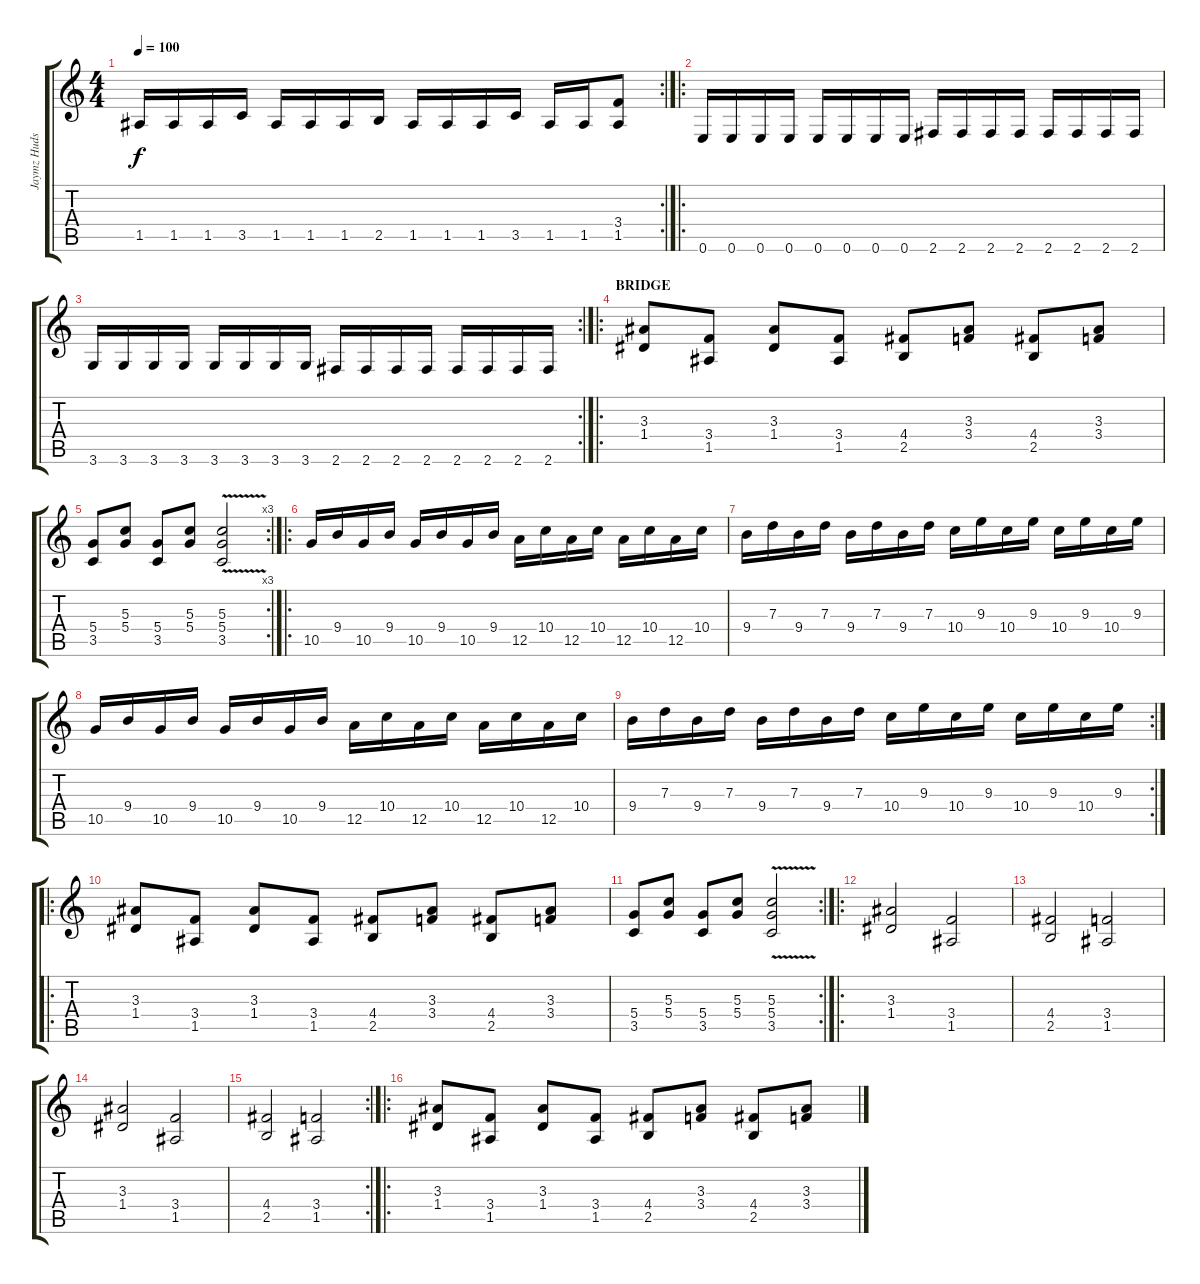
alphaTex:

\track ("Jaymz Hudson" "Jaymz Huds") {instrument distortionguitar}
\staff {score tabs}
\tuning (E4 B3 G3 D3 A2 E2) {hide}
\rc 2
\ts (4 4)
\tempo 100
\clef g2
\ks c
1.5.16{dy f} 1.5.16 1.5.16 3.5.16 1.5.16 1.5.16 1.5.16 2.5.16 1.5.16 1.5.16 1.5.16 3.5.16 1.5.16 1.5.16 (3.4 1.5).8 |
\ro
0.6.16 0.6.16 0.6.16 0.6.16 0.6.16 0.6.16 0.6.16 0.6.16 2.6.16 2.6.16 2.6.16 2.6.16 2.6.16 2.6.16 2.6.16 2.6.16 |
\rc 2
3.6.16 3.6.16 3.6.16 3.6.16 3.6.16 3.6.16 3.6.16 3.6.16 2.6.16 2.6.16 2.6.16 2.6.16 2.6.16 2.6.16 2.6.16 2.6.16 |
\ro
\section ("" "BRIDGE")
(3.3 1.4).8 (3.4 1.5).8 (3.3 1.4).8 (3.4 1.5).8 (4.4 2.5).8 (3.3 3.4).8 (4.4 2.5).8 (3.3 3.4).8 |
\rc 3
(5.4 3.5).8 (5.3 5.4).8 (5.4 3.5).8 (5.3 5.4).8 (5.3{v} 5.4{v} 3.5{v}).2 |
\ro
\section ("" "")
10.5.16 9.4.16 10.5.16 9.4.16 10.5.16 9.4.16 10.5.16 9.4.16 12.5.16 10.4.16 12.5.16 10.4.16 12.5.16 10.4.16 12.5.16 10.4.16 |
9.4.16 7.3.16 9.4.16 7.3.16 9.4.16 7.3.16 9.4.16 7.3.16 10.4.16 9.3.16 10.4.16 9.3.16 10.4.16 9.3.16 10.4.16 9.3.16 |
10.5.16 9.4.16 10.5.16 9.4.16 10.5.16 9.4.16 10.5.16 9.4.16 12.5.16 10.4.16 12.5.16 10.4.16 12.5.16 10.4.16 12.5.16 10.4.16 |
\rc 2
9.4.16 7.3.16 9.4.16 7.3.16 9.4.16 7.3.16 9.4.16 7.3.16 10.4.16 9.3.16 10.4.16 9.3.16 10.4.16 9.3.16 10.4.16 9.3.16 |
\ro
(3.3 1.4).8 (3.4 1.5).8 (3.3 1.4).8 (3.4 1.5).8 (4.4 2.5).8 (3.3 3.4).8 (4.4 2.5).8 (3.3 3.4).8 |
\rc 2
(5.4 3.5).8 (5.3 5.4).8 (5.4 3.5).8 (5.3 5.4).8 (5.3{v} 5.4{v} 3.5{v}).2 |
\ro
(3.3 1.4).2 (3.4 1.5).2 |
(4.4 2.5).2 (3.4 1.5).2 |
(3.3 1.4).2 (3.4 1.5).2 |
\rc 2
(4.4 2.5).2 (3.4 1.5).2 |
\ro
(3.3 1.4).8 (3.4 1.5).8 (3.3 1.4).8 (3.4 1.5).8 (4.4 2.5).8 (3.3 3.4).8 (4.4 2.5).8 (3.3 3.4).8
